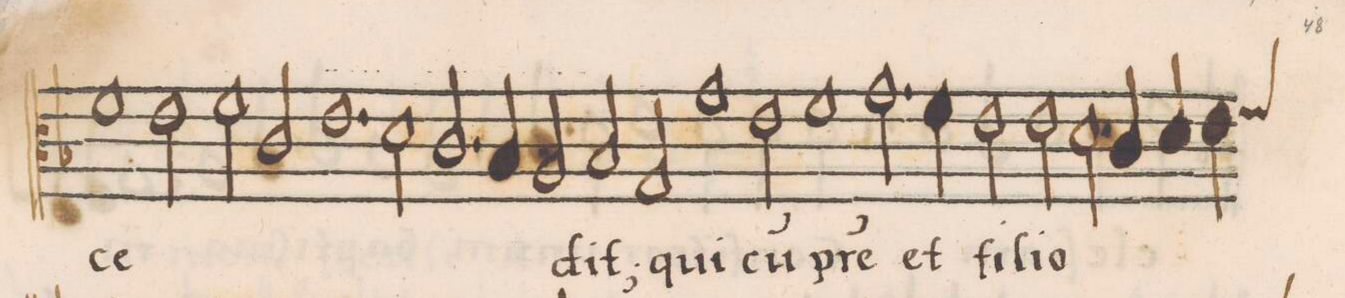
**kern	**text
*I"CANTVS	*
*clefC3	*
*k[b-]	*
*met(C|)	*
*M2/1	*
1f\	-ce-
2e\	.
=172-	=172-
2f\	.
2c/	.
1.e\	.
=173-	=173-
2d\	.
2.c/	.
4B-/	.
=174-	=174-
2A/	.
2B-/	-dit;
2G/	qui
1g\	.
=175-	=175-
2e\	cu(m)
1f\	p(at)-
=176-	=176-
2.g\	-re
4f\	et
2e\	fi-
2e\	-li-
=177-	=177-
2.d\	-o
4c/	.
4d/	.
*custos:f	*
4e\	.
*-	*-
